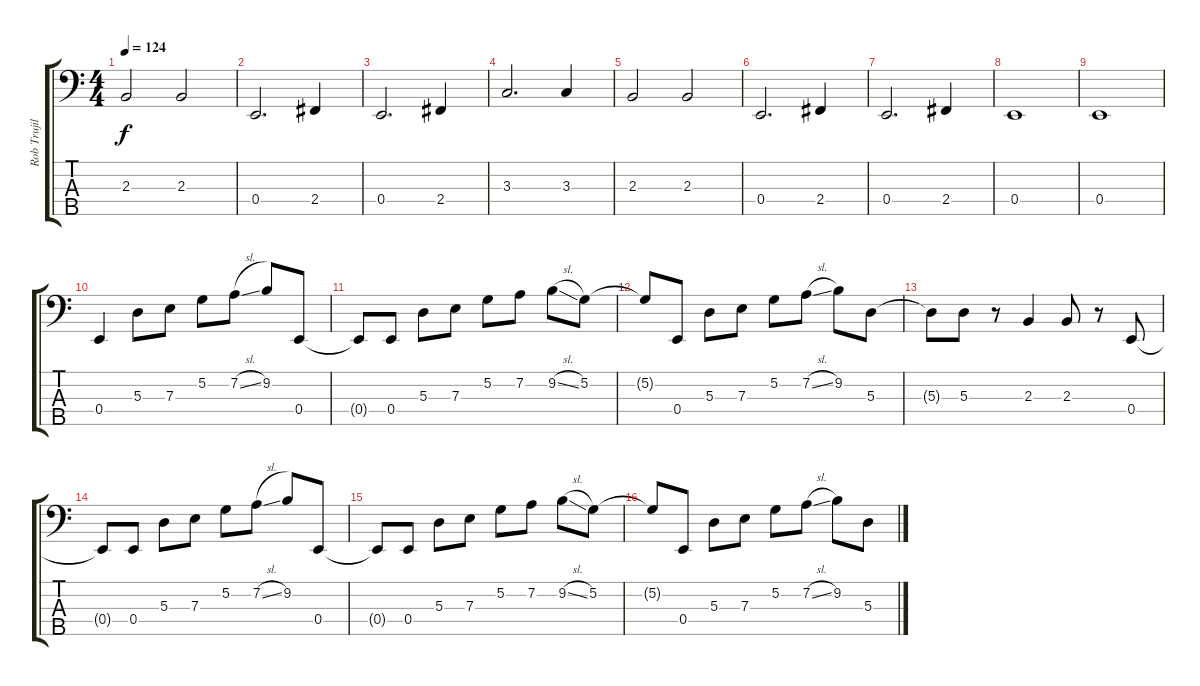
\track ("Rob Trujilo" "Rob Trujil") {instrument electricbassfinger}
\staff {score tabs}
\tuning (G2 D2 A1 E1 B0) {hide}
\ts (4 4)
\tempo 124
\clef f4
\ks c
2.3.2{dy f} 2.3.2 |
0.4.2{d} 2.4.4 |
0.4.2{d} 2.4.4 |
3.3.2{d} 3.3.4 |
2.3.2 2.3.2 |
0.4.2{d} 2.4.4 |
0.4.2{d} 2.4.4 |
0.4.1 |
0.4.1 |
0.4.4 5.3.8 7.3.8 5.2.8 7.2{sl}.8 9.2.8 0.4.8 |
0.4{t}.8 0.4.8 5.3.8 7.3.8 5.2.8 7.2.8 9.2{sl}.8 5.2.8 |
5.2{t}.8 0.4.8 5.3.8 7.3.8 5.2.8 7.2{sl}.8 9.2.8 5.3.8 |
5.3{t}.8 5.3.8 r.8 2.3.4 2.3.8 r.8 0.4.8 |
0.4{t}.8 0.4.8 5.3.8 7.3.8 5.2.8 7.2{sl}.8 9.2.8 0.4.8 |
0.4{t}.8 0.4.8 5.3.8 7.3.8 5.2.8 7.2.8 9.2{sl}.8 5.2.8 |
5.2{t}.8 0.4.8 5.3.8 7.3.8 5.2.8 7.2{sl}.8 9.2.8 5.3.8
